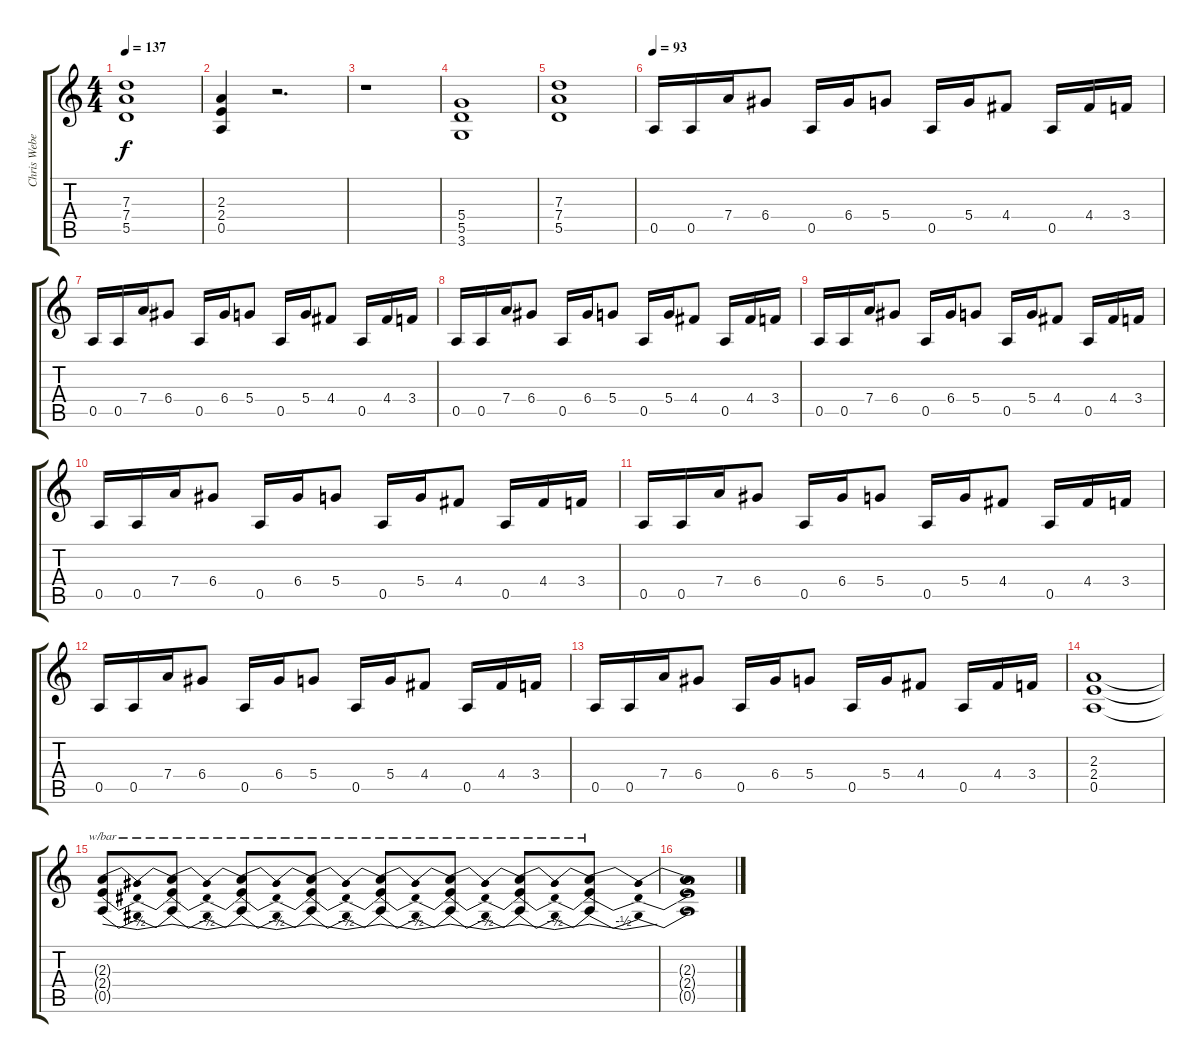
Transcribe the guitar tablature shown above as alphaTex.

\track ("Chris Weber" "Chris Webe") {instrument overdrivenguitar}
\staff {score tabs}
\tuning (E4 B3 G3 D3 A2 E2) {hide}
\ts (4 4)
\tempo 137
\clef g2
\ks c
(7.3 7.4 5.5).1{dy f} |
(2.3 2.4 0.5).4 r.2{d} |
r.1 |
(5.4 5.5 3.6).1 |
(7.3 7.4 5.5).1 |
\tempo 80
\tempo 93
0.5.16 0.5.16 7.4.16 6.4.8 0.5.16 6.4.16 5.4.8 0.5.16 5.4.16 4.4.8 0.5.16 4.4.16 3.4.16 |
0.5.16 0.5.16 7.4.16 6.4.8 0.5.16 6.4.16 5.4.8 0.5.16 5.4.16 4.4.8 0.5.16 4.4.16 3.4.16 |
0.5.16 0.5.16 7.4.16 6.4.8 0.5.16 6.4.16 5.4.8 0.5.16 5.4.16 4.4.8 0.5.16 4.4.16 3.4.16 |
0.5.16 0.5.16 7.4.16 6.4.8 0.5.16 6.4.16 5.4.8 0.5.16 5.4.16 4.4.8 0.5.16 4.4.16 3.4.16 |
0.5.16 0.5.16 7.4.16 6.4.8 0.5.16 6.4.16 5.4.8 0.5.16 5.4.16 4.4.8 0.5.16 4.4.16 3.4.16 |
0.5.16 0.5.16 7.4.16 6.4.8 0.5.16 6.4.16 5.4.8 0.5.16 5.4.16 4.4.8 0.5.16 4.4.16 3.4.16 |
0.5.16 0.5.16 7.4.16 6.4.8 0.5.16 6.4.16 5.4.8 0.5.16 5.4.16 4.4.8 0.5.16 4.4.16 3.4.16 |
0.5.16 0.5.16 7.4.16 6.4.8 0.5.16 6.4.16 5.4.8 0.5.16 5.4.16 4.4.8 0.5.16 4.4.16 3.4.16 |
(2.3 2.4 0.5).1 |
(2.3{t} 2.4{t} 0.5{t}).8{tbe (dip default 0 0 30 -2 60 0)} (2.3{t} 2.4{t} 0.5{t}).8{tbe (dip default 0 0 30 -2 60 0)} (2.3{t} 2.4{t} 0.5{t}).8{tbe (dip default 0 0 30 -2 60 0)} (2.3{t} 2.4{t} 0.5{t}).8{tbe (dip default 0 0 30 -2 60 0)} (2.3{t} 2.4{t} 0.5{t}).8{tbe (dip default 0 0 30 -2 60 0)} (2.3{t} 2.4{t} 0.5{t}).8{tbe (dip default 0 0 30 -2 60 0)} (2.3{t} 2.4{t} 0.5{t}).8{tbe (dip default 0 0 30 -2 60 0)} (2.3{t} 2.4{t} 0.5{t}).8{tbe (dip default 0 0 30 -2 60 0)} |
(2.3{t} 2.4{t} 0.5{t}).1
